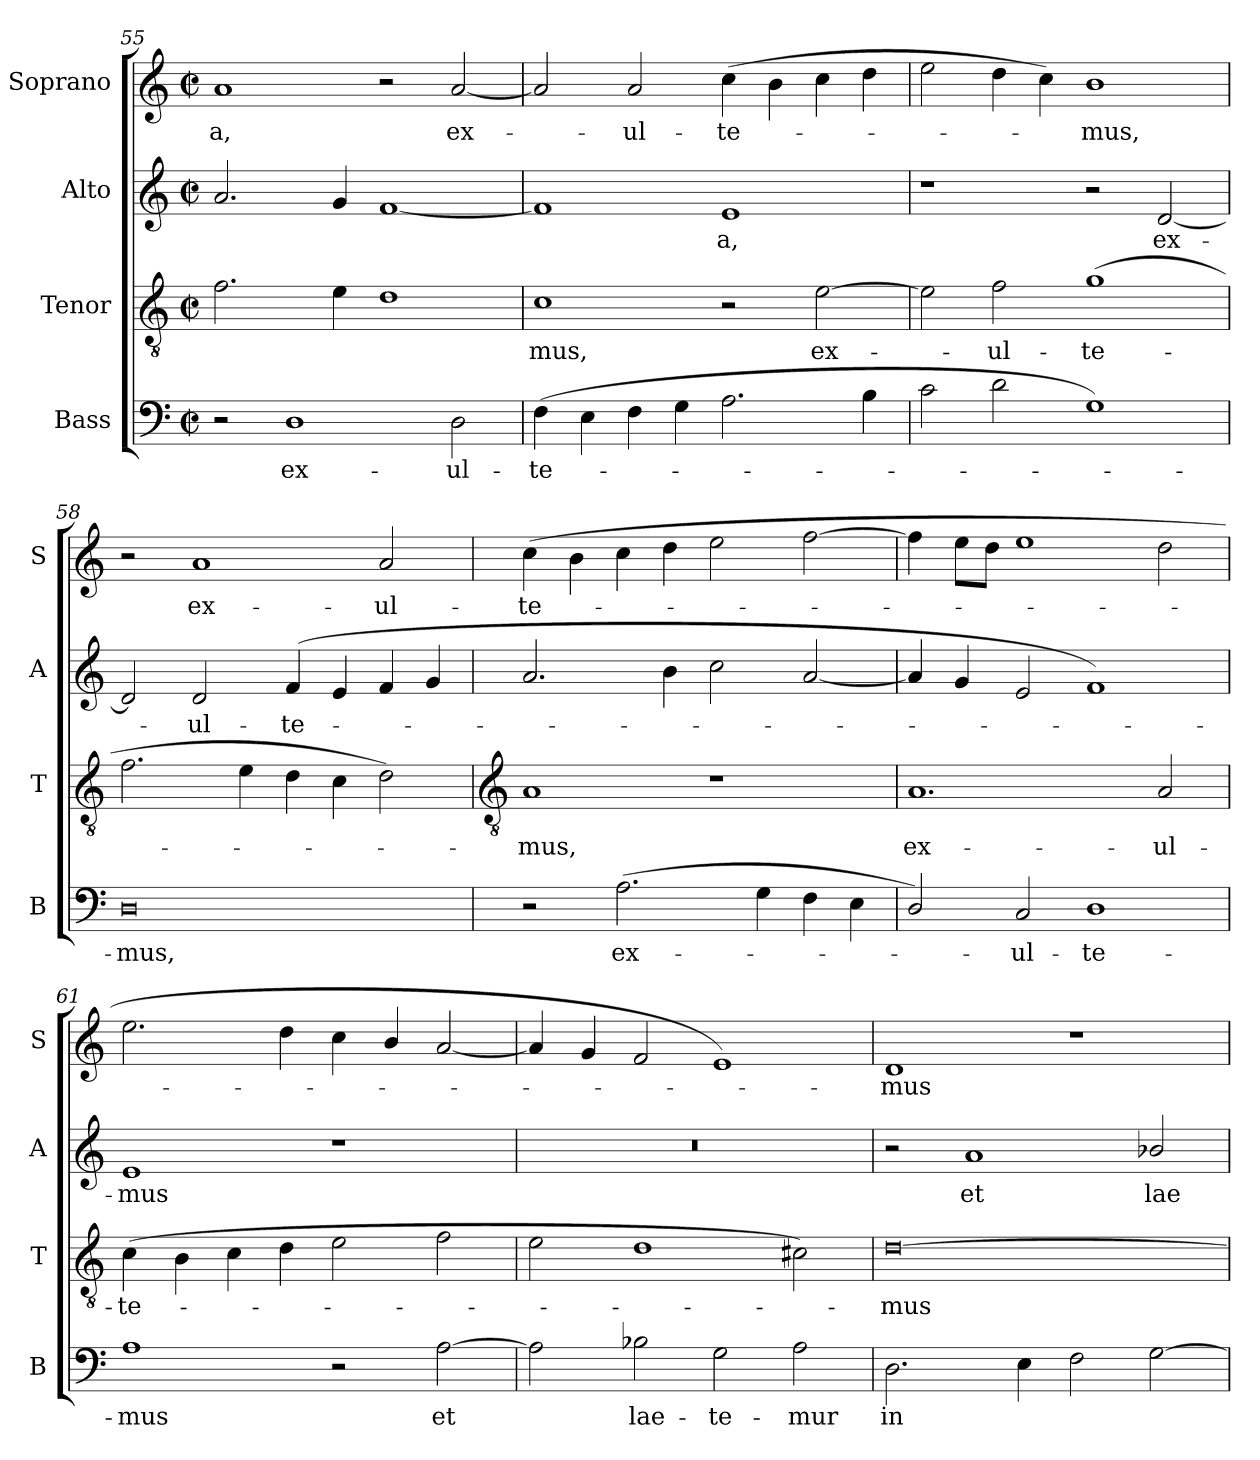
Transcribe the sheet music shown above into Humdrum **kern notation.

**kern	**text	**kern	**text	**kern	**text	**kern	**text
*part4	*part4	*part3	*part3	*part2	*part2	*part1	*part1
*staff4	*staff4	*staff3	*staff3	*staff2	*staff2	*staff1	*staff1
*I"Bass	*	*I"Tenor	*	*I"Alto	*	*I"Soprano	*
*I'B	*	*I'T	*	*I'A	*	*I'S	*
*clefF4	*	*clefGv2	*	*clefG2	*	*clefG2	*
*k[]	*	*k[]	*	*k[]	*	*k[]	*
*C:	*	*C:	*	*C:	*	*C:	*
*M4/2	*	*M4/2	*	*M4/2	*	*M4/2	*
*met(c|)	*	*met(c|)	*	*met(c|)	*	*met(c|)	*
=55	=55	=55	=55	=55	=55	=55	=55
!	!	!	!	!	!	!	!LO:LY:b
2r	.	2.f	.	2.a	.	1a	a,
!	!LO:LY:b	!	!	!	!	!	!
1D	ex-	.	.	.	.	.	.
.	.	4e	.	4g	.	.	.
.	.	1d	.	[1f	.	2r	.
!	!LO:LY:b	!	!	!	!	!	!LO:LY:b
2D	-ul-	.	.	.	.	[2a	ex-
=56	=56	=56	=56	=56	=56	=56	=56
!	!LO:LY:b	!	!LO:LY:b	!	!	!	!
(>4F	-te-	1c	mus,	1f]	.	2a]	.
4E	.	.	.	.	.	.	.
!	!	!	!	!	!	!	!LO:LY:b
4F	.	.	.	.	.	2a	ul-
4G	.	.	.	.	.	.	.
!	!	!	!	!	!LO:LY:b	!	!LO:LY:b
2.A	.	2r	.	1e	a,	(>4cc	-te-
.	.	.	.	.	.	4b	.
!	!	!	!LO:LY:b	!	!	!	!
.	.	[2e	ex-	.	.	4cc	.
4B	.	.	.	.	.	4dd	.
=57	=57	=57	=57	=57	=57	=57	=57
2c	.	2e]	.	1r	.	2ee	.
!	!	!	!LO:LY:b	!	!	!	!
2d	.	2f	ul-	.	.	4dd	.
.	.	.	.	.	.	4cc)	.
!	!	!	!LO:LY:b	!	!	!	!LO:LY:b
1G)	.	(>1g	-te-	2r	.	1b	mus,
!	!	!	!	!	!LO:LY:b	!	!
.	.	.	.	[2d	ex-	.	.
=58	=58	=58	=58	=58	=58	=58	=58
!	!LO:LY:b	!	!	!	!	!	!
0D	mus,	2.f	.	2d]	.	2r	.
!	!	!	!	!	!LO:LY:b	!	!LO:LY:b
.	.	.	.	2d	ul-	1a	ex-
.	.	4e	.	.	.	.	.
!	!	!	!	!	!LO:LY:b	!	!
.	.	4d	.	(<4f	-te-	.	.
.	.	4c	.	4e	.	.	.
!	!	!	!	!	!	!	!LO:LY:b
.	.	2d)	.	4f	.	2a	-ul-
.	.	.	.	4g	.	.	.
!!LO:LB:g=z
=59	=59	=59	=59	=59	=59	=59	=59
*	*	*clefGv2	*	*	*	*	*
!	!	!	!LO:LY:b	!	!	!	!LO:LY:b
2r	.	1A	mus,	2.a	.	(>4cc	-te-
.	.	.	.	.	.	4b	.
!	!LO:LY:b	!	!	!	!	!	!
(>2.A	ex-	.	.	.	.	4cc	.
.	.	.	.	4b	.	4dd	.
.	.	1r	.	2cc	.	2ee	.
4G	.	.	.	.	.	.	.
4F	.	.	.	[2a	.	[2ff	.
4E	.	.	.	.	.	.	.
=60	=60	=60	=60	=60	=60	=60	=60
!	!	!	!LO:LY:b	!	!	!	!
2D/)	.	1.A	ex-	4a]	.	4ff]	.
.	.	.	.	4g	.	8eeL	.
.	.	.	.	.	.	8ddJ	.
!	!LO:LY:b	!	!	!	!	!	!
2C	ul-	.	.	2e	.	1ee	.
!	!LO:LY:b	!	!	!	!	!	!
1D	-te-	.	.	1f)	.	.	.
!	!	!	!LO:LY:b	!	!	!	!
.	.	2A	-ul-	.	.	2dd	.
=61	=61	=61	=61	=61	=61	=61	=61
!	!LO:LY:b	!	!LO:LY:b	!	!LO:LY:b	!	!
1A	-mus	(>4c	-te-	1e	mus	2.ee	.
.	.	4B	.	.	.	.	.
.	.	4c	.	.	.	.	.
.	.	4d	.	.	.	4dd	.
2r	.	2e	.	1r	.	4cc	.
.	.	.	.	.	.	4b/	.
!	!LO:LY:b	!	!	!	!	!	!
[2A	et	2f	.	.	.	[2a	.
=62	=62	=62	=62	=62	=62	=62	=62
2A]	.	2e	.	0r	.	4a]	.
.	.	.	.	.	.	4g	.
!	!LO:LY:b	!	!	!	!	!	!
2B-X	lae-	1d	.	.	.	2f	.
!	!LO:LY:b	!	!	!	!	!	!
2G	-te-	.	.	.	.	1e/)	.
!	!LO:LY:b	!	!	!	!	!	!
2A	-mur	2c#X)	.	.	.	.	.
=63	=63	=63	=63	=63	=63	=63	=63
!	!LO:LY:b	!	!LO:LY:b	!	!	!	!LO:LY:b
2.D	in	[0d	mus	2r	.	1d	mus
!	!	!	!	!	!LO:LY:b	!	!
.	.	.	.	1a	et	.	.
4E	.	.	.	.	.	.	.
2F	.	.	.	.	.	1r	.
!	!	!	!	!	!LO:LY:b	!	!
[2G	.	.	.	2b-X/	lae-	.	.
=	=	=	=	=	=	=	=
*-	*-	*-	*-	*-	*-	*-	*-
